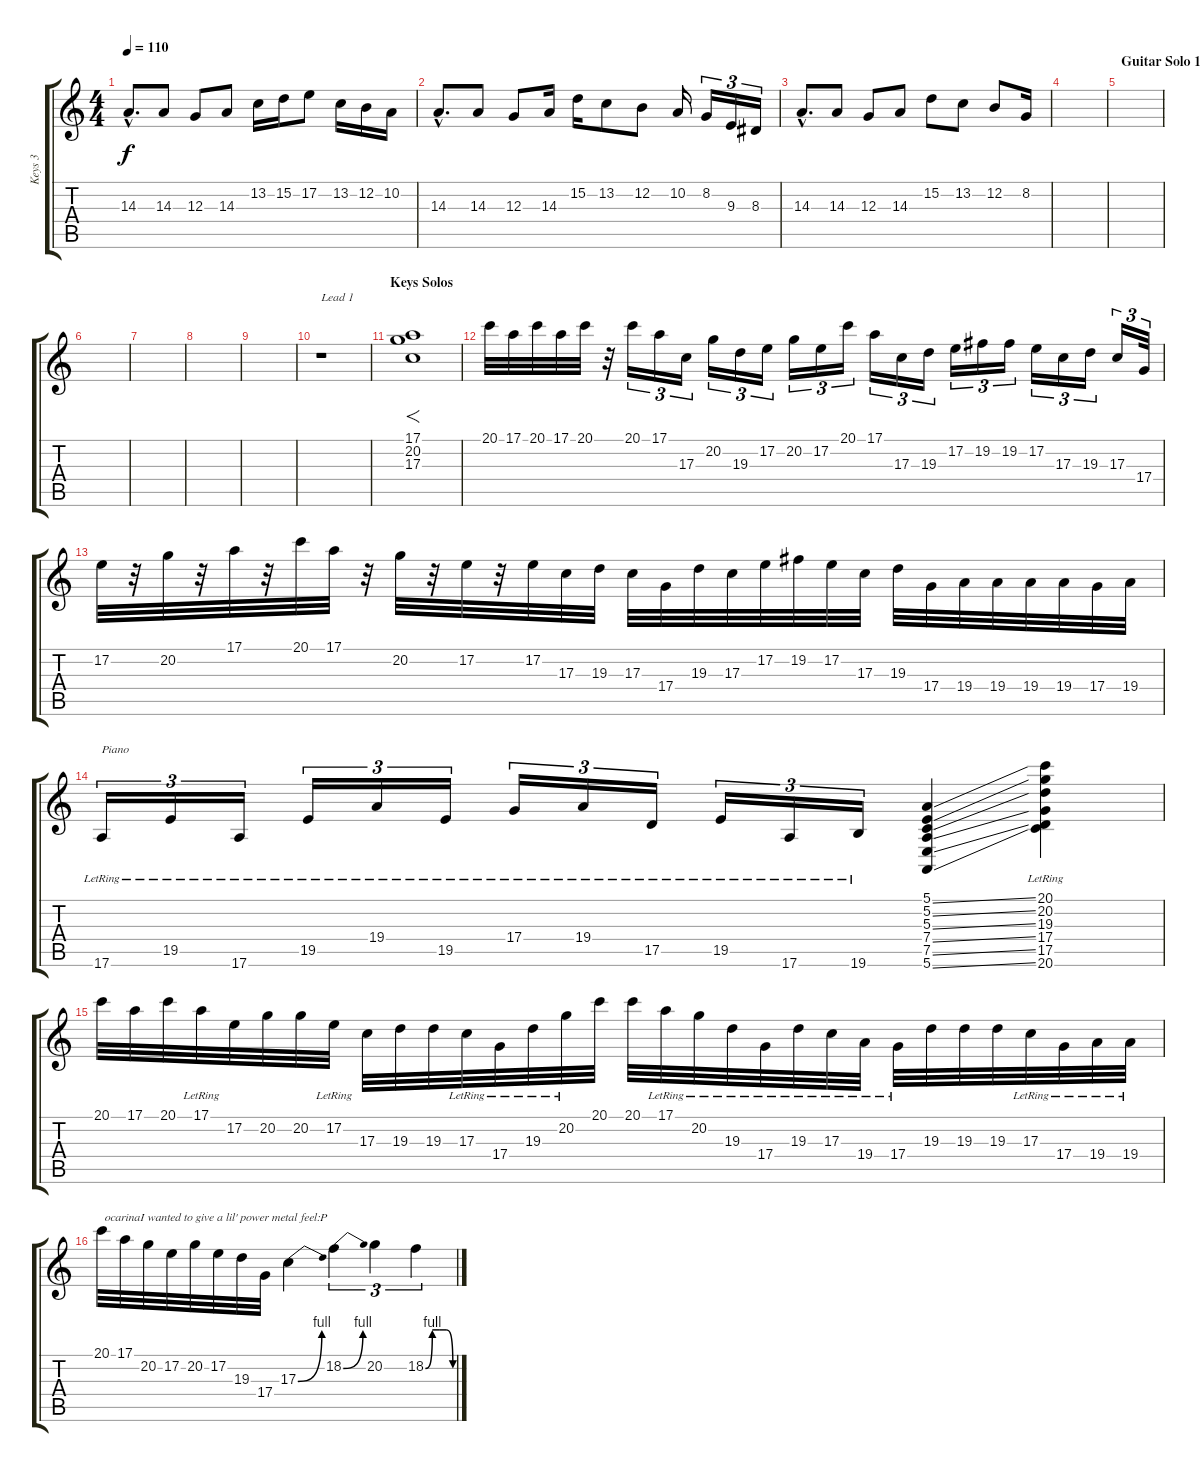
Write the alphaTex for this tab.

\track ("Keys 3" "Keys 3") {instrument brasssection}
\staff {score tabs}
\tuning (E4 B3 G3 D3 A2 E2) {hide}
\ts (4 4)
\tempo 110
\clef g2
\ks c
14.3{hac}.8{d dy f} 14.3.8 12.3.8 14.3.8 13.2.16 15.2.16 17.2.8 13.2.16 12.2.16 10.2.16 |
14.3{hac}.8{d} 14.3.8 12.3.8 14.3.16 15.2.16 13.2.8 12.2.8 10.2.16 8.2.16{tu (3 2)} 9.3.16{tu (3 2)} 8.3.16{tu (3 2)} |
14.3{hac}.8{d} 14.3.8 12.3.8 14.3.8 15.2.8 13.2.8 12.2.8 8.2.16 |
|
\section ("" "Guitar Solo 1")
|
|
|
|
|
r.1{txt "Lead 1" volume 16 instrument lead1square} |
\section ("" "Keys Solos")
(17.1 20.2 17.3).1{f} |
20.1.32 17.1.32 20.1.32 17.1.32 20.1.32 r.32 20.1.16{tu (3 2)} 17.1.16{tu (3 2)} 17.3.16{tu (3 2)} 20.2.16{tu (3 2)} 19.3.16{tu (3 2)} 17.2.16{tu (3 2)} 20.2.16{tu (3 2)} 17.2.16{tu (3 2)} 20.1.16{tu (3 2)} 17.1.16{tu (3 2)} 17.3.16{tu (3 2)} 19.3.16{tu (3 2)} 17.2.16{tu (3 2)} 19.2.16{tu (3 2)} 19.2.16{tu (3 2)} 17.2.16{tu (3 2)} 17.3.16{tu (3 2)} 19.3.16{tu (3 2)} 17.3.16{tu (3 2)} 17.4.32{tu (3 2)} |
17.2.32 r.32 20.2.32 r.32 17.1.32 r.32 20.1.32 17.1.32 r.32 20.2.32 r.32 17.2.32 r.32 17.2.32 17.3.32 19.3.32 17.3.32 17.4.32 19.3.32 17.3.32 17.2.32 19.2.32 17.2.32 17.3.32 19.3.32 17.4.32 19.4.32 19.4.32 19.4.32 19.4.32 17.4.32 19.4.32 |
17.6{lr}.16{tu (3 2) txt "Piano" instrument acousticgrandpiano} 19.5{lr}.16{tu (3 2)} 17.6{lr}.16{tu (3 2)} 19.5{lr}.16{tu (3 2)} 19.4{lr}.16{tu (3 2)} 19.5{lr}.16{tu (3 2)} 17.4{lr}.16{tu (3 2)} 19.4{lr}.16{tu (3 2)} 17.5{lr}.16{tu (3 2)} 19.5{lr}.16{tu (3 2)} 17.6{lr}.16{tu (3 2)} 19.6{lr}.16{tu (3 2)} (5.1{ss} 5.2{ss} 5.3{ss} 7.4{ss} 7.5{ss} 5.6{ss}).4 (20.1 20.2 19.3 17.4 17.5 20.6{lr}).4 |
20.1.32 17.1.32 20.1.32 17.1{lr}.32 17.2.32 20.2.32 20.2.32 17.2{lr}.32 17.3.32 19.3.32 19.3.32 17.3{lr}.32 17.4{lr}.32 19.3{lr}.32 20.2{lr}.32 20.1.32 20.1.32 17.1{lr}.32 20.2{lr}.32 19.3{lr}.32 17.4{lr}.32 19.3{lr}.32 17.3{lr}.32 19.4{lr}.32 17.4{lr}.32 19.3.32 19.3.32 19.3.32 17.3{lr}.32 17.4{lr}.32 19.4{lr}.32 19.4{lr}.32 |
20.1.32{txt " ocarinaI wanted to give a lil' power metal feel:P" instrument ocarina} 17.1.32 20.2.32 17.2.32 20.2.32 17.2.32 19.3.32 17.4.32 17.3{be (bend 0 0 60 4)}.4 18.2{be (bend 0 0 60 4)}.4{tu (3 2)} 20.2.4{tu (3 2)} 18.2{be (custom 0 0 15 4 30 4 45 4 60 0)}.4{tu (3 2)}
